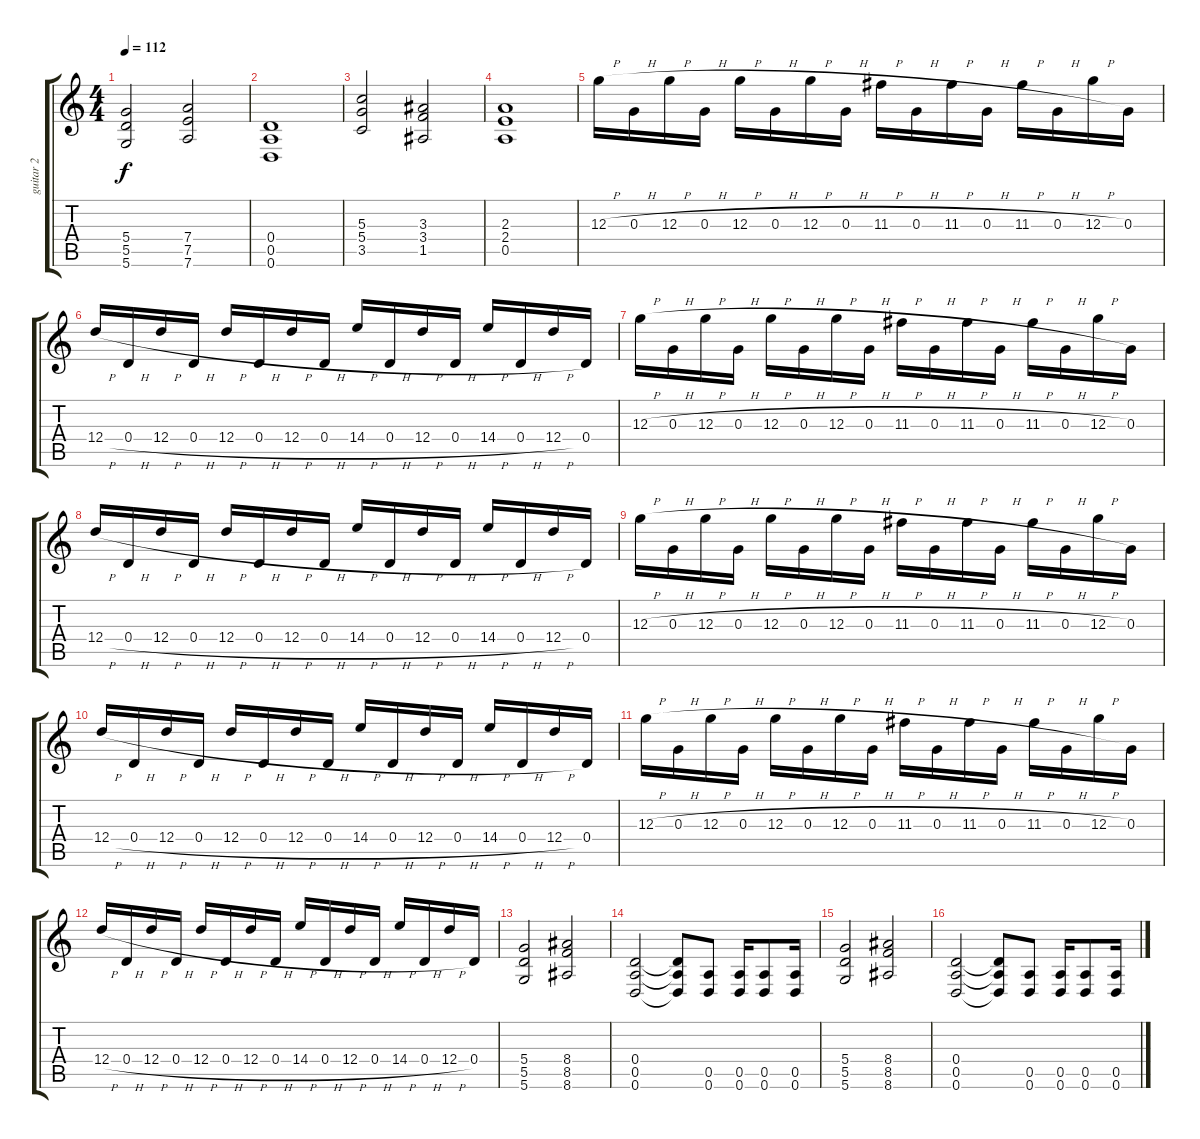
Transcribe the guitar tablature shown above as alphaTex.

\track ("guitar 2" "guitar 2") {instrument distortionguitar}
\staff {score tabs}
\tuning (E4 B3 G3 D3 A2 D2) {hide}
\ts (4 4)
\tempo 112
\clef g2
\ks c
(5.4 5.5 5.6).2{dy f} (7.4 7.5 7.6).2 |
(0.4 0.5 0.6).1 |
(5.3 5.4 3.5).2 (3.3 3.4 1.5).2 |
(2.3 2.4 0.5).1 |
12.3{h}.16 0.3{h}.16 12.3{h}.16 0.3{h}.16 12.3{h}.16 0.3{h}.16 12.3{h}.16 0.3{h}.16 11.3{h}.16 0.3{h}.16 11.3{h}.16 0.3{h}.16 11.3{h}.16 0.3{h}.16 12.3{h}.16 0.3.16 |
12.4{h}.16 0.4{h}.16 12.4{h}.16 0.4{h}.16 12.4{h}.16 0.4{h}.16 12.4{h}.16 0.4{h}.16 14.4{h}.16 0.4{h}.16 12.4{h}.16 0.4{h}.16 14.4{h}.16 0.4{h}.16 12.4{h}.16 0.4.16 |
12.3{h}.16 0.3{h}.16 12.3{h}.16 0.3{h}.16 12.3{h}.16 0.3{h}.16 12.3{h}.16 0.3{h}.16 11.3{h}.16 0.3{h}.16 11.3{h}.16 0.3{h}.16 11.3{h}.16 0.3{h}.16 12.3{h}.16 0.3.16 |
12.4{h}.16 0.4{h}.16 12.4{h}.16 0.4{h}.16 12.4{h}.16 0.4{h}.16 12.4{h}.16 0.4{h}.16 14.4{h}.16 0.4{h}.16 12.4{h}.16 0.4{h}.16 14.4{h}.16 0.4{h}.16 12.4{h}.16 0.4.16 |
12.3{h}.16 0.3{h}.16 12.3{h}.16 0.3{h}.16 12.3{h}.16 0.3{h}.16 12.3{h}.16 0.3{h}.16 11.3{h}.16 0.3{h}.16 11.3{h}.16 0.3{h}.16 11.3{h}.16 0.3{h}.16 12.3{h}.16 0.3.16 |
12.4{h}.16 0.4{h}.16 12.4{h}.16 0.4{h}.16 12.4{h}.16 0.4{h}.16 12.4{h}.16 0.4{h}.16 14.4{h}.16 0.4{h}.16 12.4{h}.16 0.4{h}.16 14.4{h}.16 0.4{h}.16 12.4{h}.16 0.4.16 |
12.3{h}.16 0.3{h}.16 12.3{h}.16 0.3{h}.16 12.3{h}.16 0.3{h}.16 12.3{h}.16 0.3{h}.16 11.3{h}.16 0.3{h}.16 11.3{h}.16 0.3{h}.16 11.3{h}.16 0.3{h}.16 12.3{h}.16 0.3.16 |
12.4{h}.16 0.4{h}.16 12.4{h}.16 0.4{h}.16 12.4{h}.16 0.4{h}.16 12.4{h}.16 0.4{h}.16 14.4{h}.16 0.4{h}.16 12.4{h}.16 0.4{h}.16 14.4{h}.16 0.4{h}.16 12.4{h}.16 0.4.16 |
(5.4 5.5 5.6).2 (8.4 8.5 8.6).2 |
(0.4 0.5 0.6).2 (0.4{t} 0.5{t} 0.6{t}).8 (0.5 0.6).8 (0.5 0.6).16 (0.5 0.6).8 (0.5 0.6).16 |
(5.4 5.5 5.6).2 (8.4 8.5 8.6).2 |
(0.4 0.5 0.6).2 (0.4{t} 0.5{t} 0.6{t}).8 (0.5 0.6).8 (0.5 0.6).16 (0.5 0.6).8 (0.5 0.6).16
